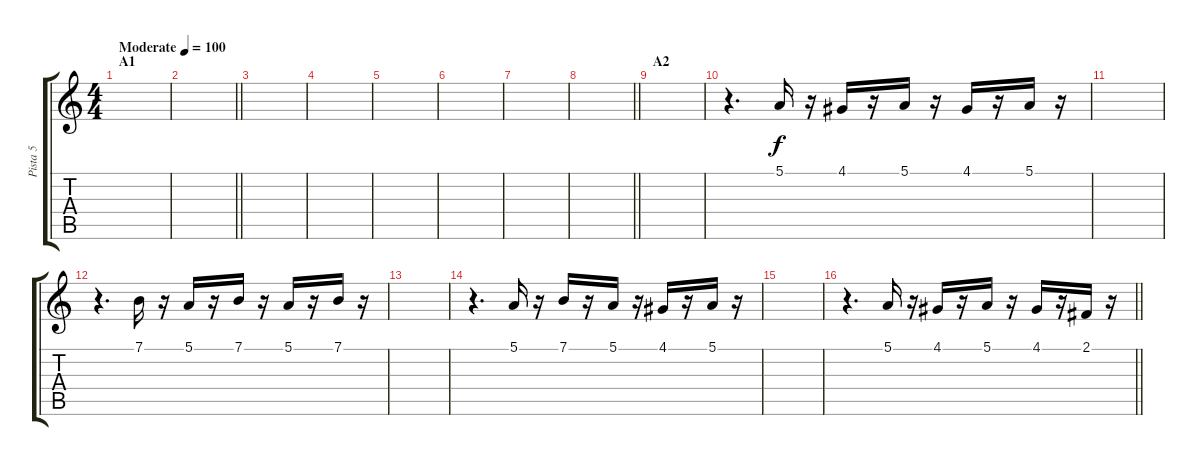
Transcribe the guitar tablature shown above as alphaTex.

\track ("Pista 5" "Pista 5") {instrument englishhorn}
\staff {score tabs}
\tuning (E4 B3 G3 D3 A2 E2) {hide}
\ts (4 4)
\section ("" "A1")
\tempo (100 "Moderate")
\clef g2
\ks c
|
\barLineRight lightlight
|
|
|
|
|
|
\barLineRight lightlight
|
\section ("" "A2")
|
r.4{d} 5.1.16 r.16 4.1.16 r.16 5.1.16 r.16 4.1.16 r.16 5.1.16 r.16 |
|
r.4{d} 7.1.16 r.16 5.1.16 r.16 7.1.16 r.16 5.1.16 r.16 7.1.16 r.16 |
|
r.4{d} 5.1.16 r.16 7.1.16 r.16 5.1.16 r.16 4.1.16 r.16 5.1.16 r.16 |
|
\barLineRight lightlight
r.4{d} 5.1.16 r.16 4.1.16 r.16 5.1.16 r.16 4.1.16 r.16 2.1.16 r.16
